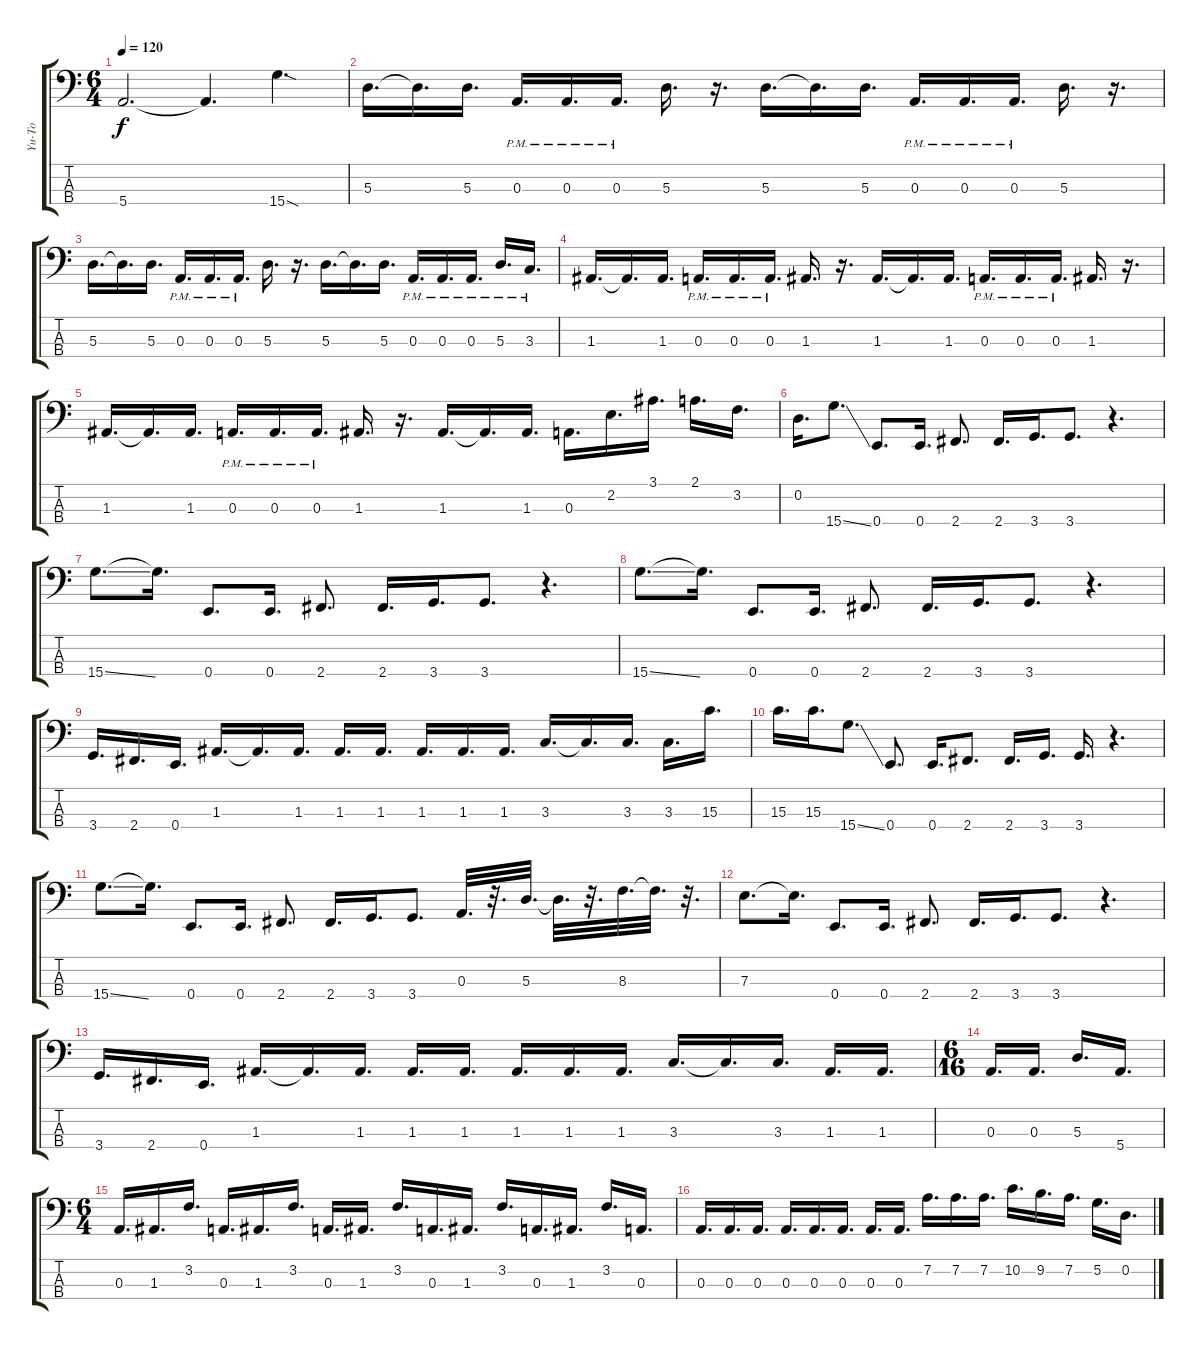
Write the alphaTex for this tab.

\track ("Yu-To" "Yu-To") {solo instrument electricbassfinger}
\staff {score tabs}
\tuning (G2 D2 A1 E1) {hide}
\ts (6 4)
\tempo 120
\clef f4
\ks c
5.4.2{d dy f} 5.4{t}.4{d} 15.4{sod}.4{d} |
5.3.16{d} 5.3{t}.16{d} 5.3.16{d} 0.3{pm}.16{d} 0.3{pm}.16{d} 0.3{pm}.16{d} 5.3.16{d} r.16{d} 5.3.16{d} 5.3{t}.16{d} 5.3.16{d} 0.3{pm}.16{d} 0.3{pm}.16{d} 0.3{pm}.16{d} 5.3.16{d} r.16{d} |
5.3.16{d} 5.3{t}.16{d} 5.3.16{d} 0.3{pm}.16{d} 0.3{pm}.16{d} 0.3{pm}.16{d} 5.3.16{d} r.16{d} 5.3.16{d} 5.3{t}.16{d} 5.3.16{d} 0.3{pm}.16{d} 0.3{pm}.16{d} 0.3{pm}.16{d} 5.3{pm}.16{d} 3.3{pm}.16{d} |
1.3.16{d} 1.3{t}.16{d} 1.3.16{d} 0.3{pm}.16{d} 0.3{pm}.16{d} 0.3{pm}.16{d} 1.3.16{d} r.16{d} 1.3.16{d} 1.3{t}.16{d} 1.3.16{d} 0.3{pm}.16{d} 0.3{pm}.16{d} 0.3{pm}.16{d} 1.3.16{d} r.16{d} |
1.3.16{d} 1.3{t}.16{d} 1.3.16{d} 0.3{pm}.16{d} 0.3{pm}.16{d} 0.3{pm}.16{d} 1.3.16{d} r.16{d} 1.3.16{d} 1.3{t}.16{d} 1.3.16{d} 0.3.16{d} 2.2.16{d} 3.1.16{d} 2.1.16{d} 3.2.16{d} |
0.2.16{d} 15.4{ss}.8{d} 0.4.8{d} 0.4.16{d} 2.4.8{d} 2.4.16{d} 3.4.16{d} 3.4.8{d} r.4{d} |
15.4{ss}.8{d} 15.4{t}.16{d} 0.4.8{d} 0.4.16{d} 2.4.8{d} 2.4.16{d} 3.4.16{d} 3.4.8{d} r.4{d} |
15.4{ss}.8{d} 15.4{t}.16{d} 0.4.8{d} 0.4.16{d} 2.4.8{d} 2.4.16{d} 3.4.16{d} 3.4.8{d} r.4{d} |
3.4.16{d} 2.4.16{d} 0.4.16{d} 1.3.16{d} 1.3{t}.16{d} 1.3.16{d} 1.3.16{d} 1.3.16{d} 1.3.16{d} 1.3.16{d} 1.3.16{d} 3.3.16{d} 3.3{t}.16{d} 3.3.16{d} 3.3.16{d} 15.3.16{d} |
15.3.16{d} 15.3.16{d} 15.4{ss}.8{d} 0.4.8{d} 0.4.16{d} 2.4.8{d} 2.4.16{d} 3.4.16{d} 3.4.16{d} r.4{d} |
15.4{ss}.8{d} 15.4{t}.16{d} 0.4.8{d} 0.4.16{d} 2.4.8{d} 2.4.16{d} 3.4.16{d} 3.4.8{d} 0.3.32{d} r.32{d} 5.3.32{d} 5.3{t}.32{d} r.32{d} 8.3.32{d} 8.3{t}.32{d} r.32{d} |
7.3.8{d} 7.3{t}.16{d} 0.4.8{d} 0.4.16{d} 2.4.8{d} 2.4.16{d} 3.4.16{d} 3.4.8{d} r.4{d} |
3.4.16{d} 2.4.16{d} 0.4.16{d} 1.3.16{d} 1.3{t}.16{d} 1.3.16{d} 1.3.16{d} 1.3.16{d} 1.3.16{d} 1.3.16{d} 1.3.16{d} 3.3.16{d} 3.3{t}.16{d} 3.3.16{d} 1.3.16{d} 1.3.16{d} |
\ts (6 16)
0.3.16{d} 0.3.16{d} 5.3.16{d} 5.4.16{d} |
\ts (6 4)
0.3.16{d} 1.3.16{d} 3.2.16{d} 0.3.16{d} 1.3.16{d} 3.2.16{d} 0.3.16{d} 1.3.16{d} 3.2.16{d} 0.3.16{d} 1.3.16{d} 3.2.16{d} 0.3.16{d} 1.3.16{d} 3.2.16{d} 0.3.16{d} |
0.3.16{d} 0.3.16{d} 0.3.16{d} 0.3.16{d} 0.3.16{d} 0.3.16{d} 0.3.16{d} 0.3.16{d} 7.2.16{d} 7.2.16{d} 7.2.16{d} 10.2.16{d} 9.2.16{d} 7.2.16{d} 5.2.16{d} 0.2.16{d}
